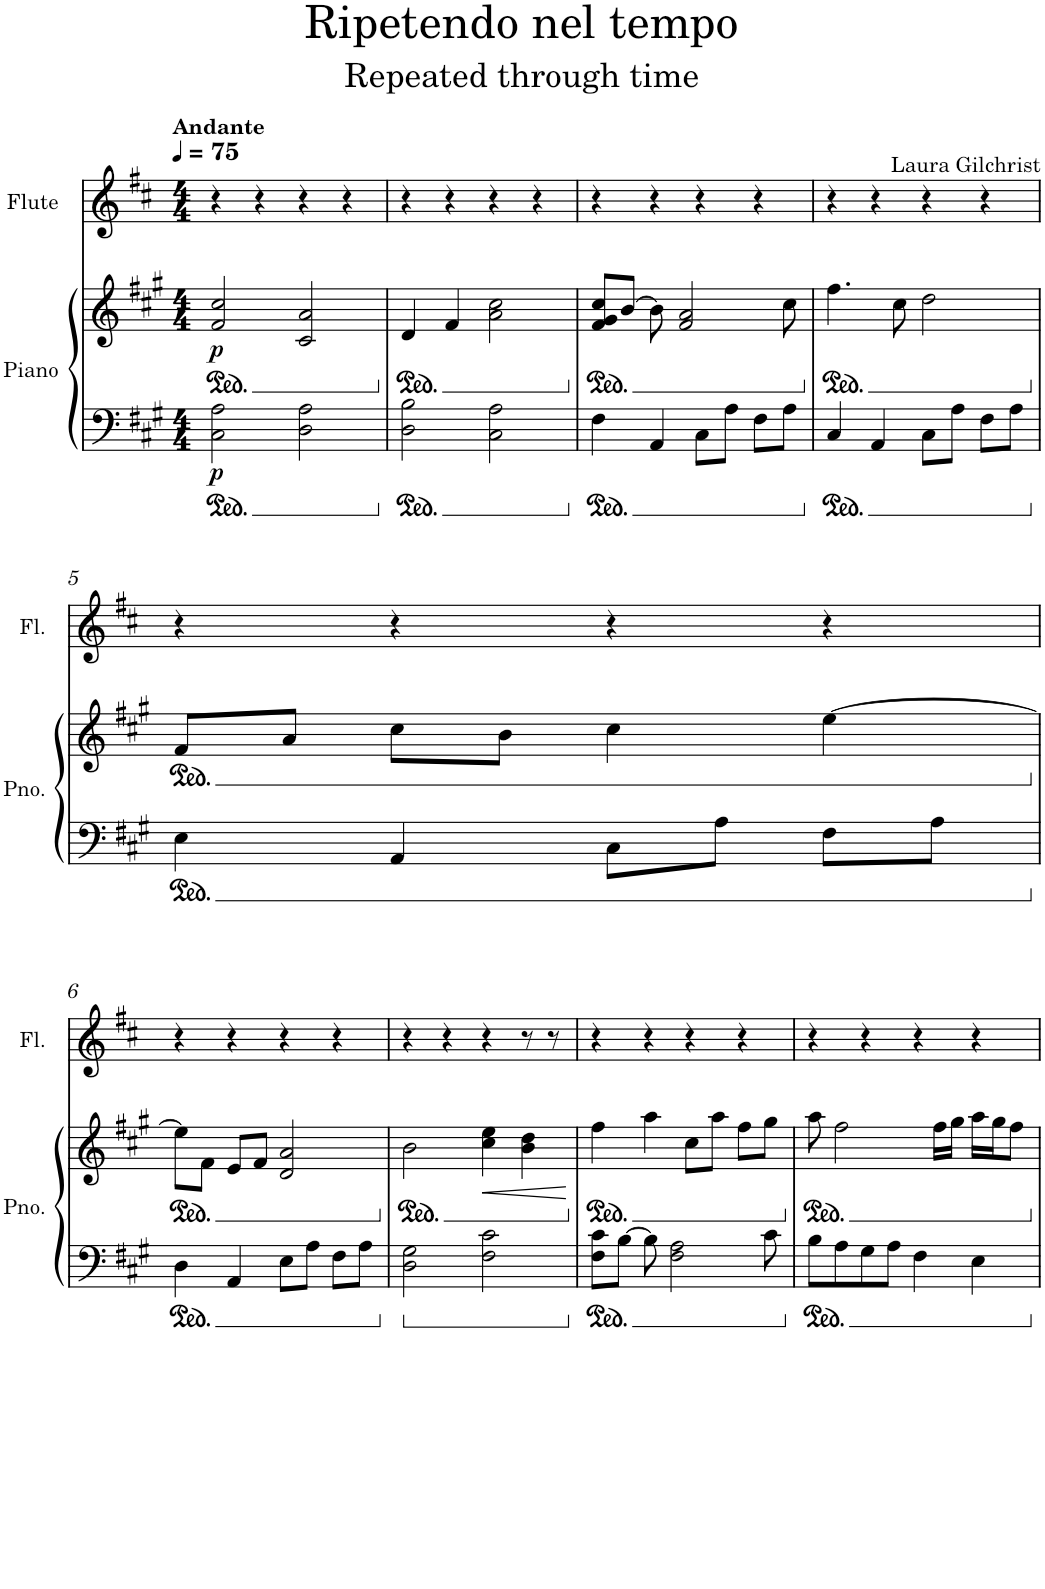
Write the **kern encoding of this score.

**kern	**kern	**dynam	**kern
*part2	*part2	*part2	*part1
*staff3	*staff2	*staff2/3	*staff1
*I"Piano	*	*	*I"Flute
*I'Pno.	*	*	*I'Fl.
*clefF4	*clefG2	*	*clefG2
*k[f#c#g#]	*k[f#c#g#]	*	*k[f#c#]
*M4/4	*M4/4	*	*M4/4
*MM75	*MM75	*	*MM75
*	*ped	*	*
=1	=1	=1	=1
!	!	!	!LO:TX:a:B:t=Andante
!	!	!LO:DY:b=2	!
!	!	!LO:DY:n=1:b	!
2C#\ 2A\	2f#/ 2cc#/	p p	4r
.	.	.	4r
2D\ 2A\	2c#/ 2a/	.	4r
.	.	.	4r
=2	=2	=2	=2
*	*Xped	*	*
*	*ped	*	*
2D\ 2B\	4d/	.	4r
.	4f#/	.	4r
2C#\ 2A\	2a\ 2cc#\	.	4r
.	.	.	4r
=3	=3	=3	=3
*	*Xped	*	*
*	*ped	*	*
4F#\	8f#/ 8g#/ 8cc#/L	.	4r
.	[8b/J	.	.
4AA/	8b\]	.	4r
.	2f#/ 2a/	.	.
8C#\L	.	.	4r
8A\J	.	.	.
8F#\L	.	.	4r
8A\J	8cc#\	.	.
=4	=4	=4	=4
*	*Xped	*	*
*	*ped	*	*
4C#/	4.ff#\	.	4r
4AA/	.	.	4r
.	8cc#\	.	.
8C#\L	2dd\	.	4r
8A\J	.	.	.
8F#\L	.	.	4r
8A\J	.	.	.
!!LO:LB:g=z
=5	=5	=5	=5
*	*Xped	*	*
*	*ped	*	*
4E\	8f#/L	.	4r
.	8a/J	.	.
4AA/	8cc#\L	.	4r
.	8b\J	.	.
8C#\L	4cc#\	.	4r
8A\J	.	.	.
8F#\L	[4ee\	.	4r
8A\J	.	.	.
!!LO:LB:g=z
=6	=6	=6	=6
*	*Xped	*	*
*	*ped	*	*
4D\	8ee\L]	.	4r
.	8f#\J	.	.
4AA/	8e/L	.	4r
.	8f#/J	.	.
8E\L	2d/ 2a/	.	4r
8A\J	.	.	.
8F#\L	.	.	4r
8A\J	.	.	.
=7	=7	=7	=7
*	*Xped	*	*
*	*ped	*	*
2D\ 2G#\	2b\	.	4r
.	.	.	4r
!	!	!LO:HP:b	!
2F#\ 2c#\	4cc#\ 4ee\	<	4r
.	4b\ 4dd\	.	8r
.	.	.	8r
.	.	[	.
=8	=8	=8	=8
*	*Xped	*	*
*	*ped	*	*
8F#\ 8c#\L	4ff#\	.	4r
[8B\J	.	.	.
8B\]	4aa\	.	4r
2F#\ 2A\	.	.	.
.	8cc#\L	.	4r
.	8aa\J	.	.
.	8ff#\L	.	4r
8c#\	8gg#\J	.	.
=9	=9	=9	=9
*	*Xped	*	*
*	*ped	*	*
8B\L	8aa\	.	4r
8A\	2ff#\	.	.
8G#\	.	.	4r
8A\J	.	.	.
4F#\	.	.	4r
.	16ff#\LL	.	.
.	16gg#\JJ	.	.
4E\	16aa\LL	.	4r
.	16gg#\J	.	.
.	8ff#\J	.	.
*	*Xped	*	*
=	=	=	=
*-	*-	*-	*-
